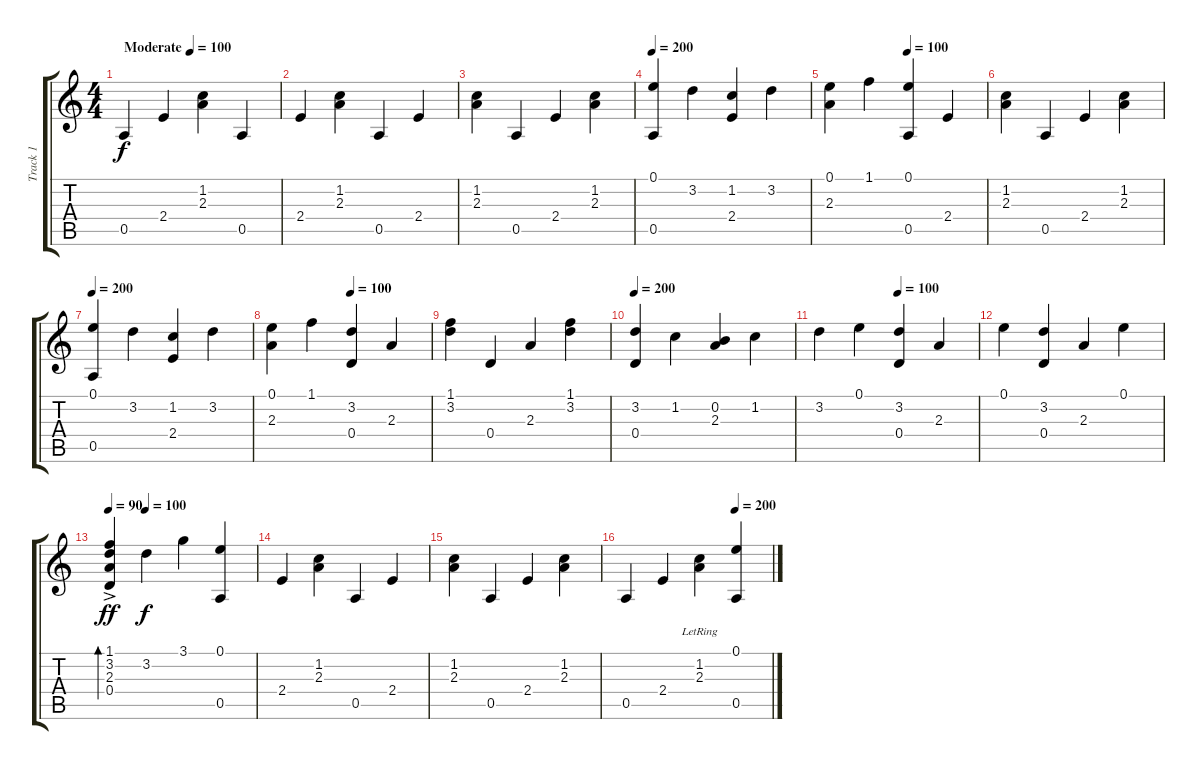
\track ("Track 1" "Track 1") {instrument acousticguitarnylon}
\staff {score tabs}
\tuning (E4 B3 G3 D3 A2 E2) {hide}
\ts (4 4)
\tempo (100 "Moderate")
\clef g2
\ks c
0.5.4{dy f instrument acousticguitarnylon} 2.4.4 (1.2 2.3).4 0.5.4 |
2.4.4 (1.2 2.3).4 0.5.4 2.4.4 |
(1.2 2.3).4 0.5.4 2.4.4 (1.2 2.3).4 |
\tempo 200
(0.1 0.5).4 3.2.4 (1.2 2.4).4 3.2.4 |
\tempo (100 0.5)
(0.1 2.3).4 1.1.4 (0.1 0.5).4 2.4.4 |
(1.2 2.3).4 0.5.4 2.4.4 (1.2 2.3).4 |
\tempo 200
(0.1 0.5).4 3.2.4 (1.2 2.4).4 3.2.4 |
\tempo (100 0.5)
(0.1 2.3).4 1.1.4 (3.2 0.4).4 2.3.4 |
(1.1 3.2).4 0.4.4 2.3.4 (1.1 3.2).4 |
\tempo 200
(3.2 0.4).4 1.2.4 (0.2 2.3).4 1.2.4 |
\tempo (100 0.5)
3.2.4 0.1.4 (3.2 0.4).4 2.3.4 |
0.1.4 (3.2 0.4).4 2.3.4 0.1.4 |
\tempo 90
\tempo (100 0.25)
(1.1{ac} 3.2{ac} 2.3 0.4).4{bd 480 dy ff} 3.2.4{dy f} 3.1.4 (0.1 0.5).4 |
2.4.4 (1.2 2.3).4 0.5.4 2.4.4 |
(1.2 2.3).4 0.5.4 2.4.4 (1.2 2.3).4 |
\tempo (200 0.75)
0.5.4 2.4.4 (1.2{lr} 2.3{lr}).4 (0.1 0.5).4
